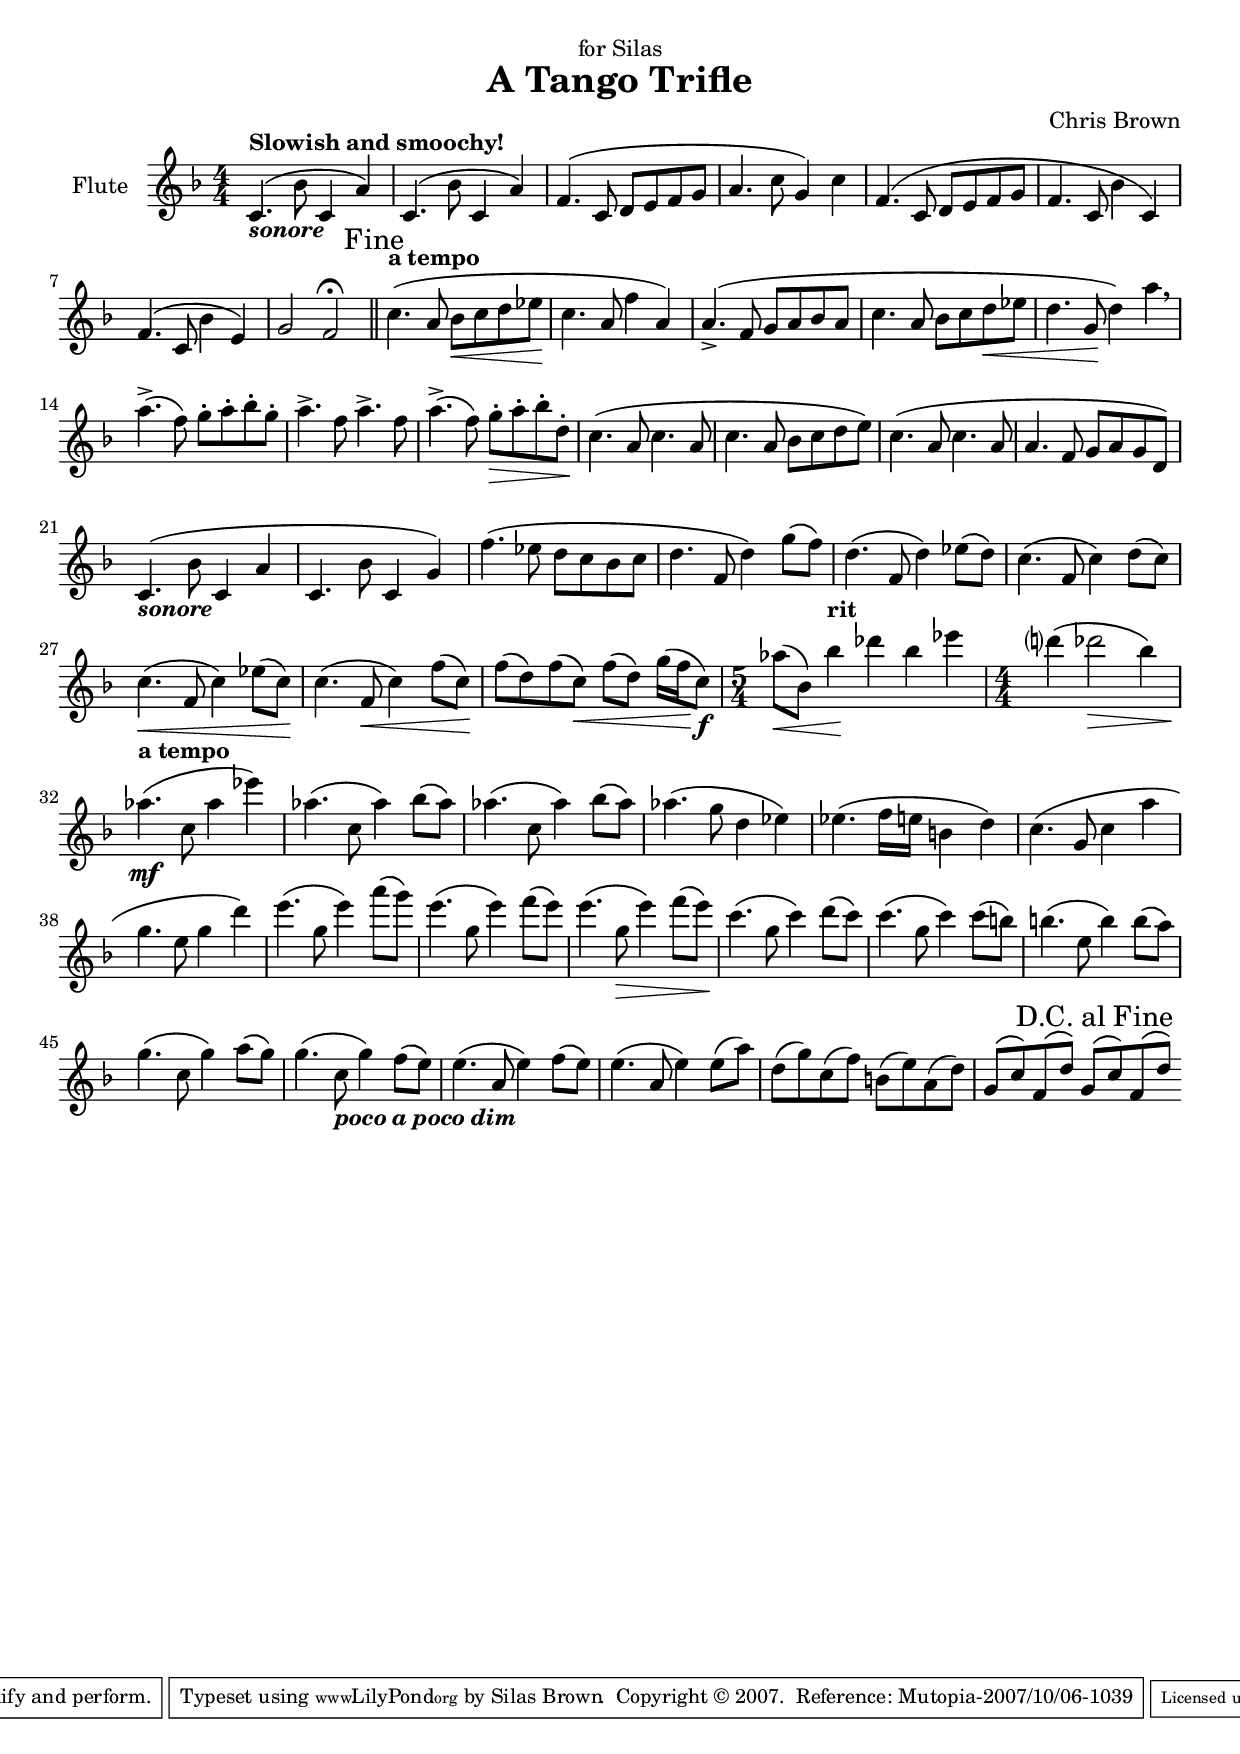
\version "2.10.10"
\header{
	title = "A Tango Trifle"
	composer = "Chris Brown"
    dedication = "for Silas"
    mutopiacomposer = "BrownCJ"
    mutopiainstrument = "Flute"
    date = "August 27, 2007"
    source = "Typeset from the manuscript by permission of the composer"
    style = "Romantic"
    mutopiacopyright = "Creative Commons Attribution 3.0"
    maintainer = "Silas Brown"
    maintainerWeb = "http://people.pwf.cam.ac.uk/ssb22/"
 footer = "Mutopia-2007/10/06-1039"
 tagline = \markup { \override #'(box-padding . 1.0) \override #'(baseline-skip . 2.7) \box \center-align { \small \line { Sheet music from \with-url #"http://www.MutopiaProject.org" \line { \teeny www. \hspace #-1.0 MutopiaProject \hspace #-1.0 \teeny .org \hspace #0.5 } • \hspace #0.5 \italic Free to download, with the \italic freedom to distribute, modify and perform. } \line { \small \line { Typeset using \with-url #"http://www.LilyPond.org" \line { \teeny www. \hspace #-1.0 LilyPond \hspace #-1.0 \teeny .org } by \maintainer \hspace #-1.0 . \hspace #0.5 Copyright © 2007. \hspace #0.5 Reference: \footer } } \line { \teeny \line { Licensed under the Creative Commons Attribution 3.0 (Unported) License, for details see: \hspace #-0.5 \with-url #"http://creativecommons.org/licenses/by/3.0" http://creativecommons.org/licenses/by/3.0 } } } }
}

#(set-global-staff-size 19.7)
piuf = \markup { \italic piu \dynamic f }
pocof = \markup { \italic poco \dynamic f }

music={
\override Score.Hairpin #'after-line-breaking = ##t
\context Staff <<
	\context Voice = Flute {
    \set Staff.instrumentName = "Flute"
	\set Staff.midiInstrument = "flute"
#(set-accidental-style 'modern-cautionary)
\override Staff.TimeSignature  #'style = #'numbered
\override Score.RehearsalMark
       #'break-visibility = #begin-of-line-invisible
	\key f \major \clef treble \phrasingSlurUp

\time 4/4 c'4. \( _\markup { \italic \bold { sonore } } ^\markup { \bold { Slowish and smoochy! } }  bes'8 c'4 a'4 \)  | c'4. \(  bes'8 c'4 a'4 \)  | f'4. \(  c'8 d'8 e'8 f'8 g'8 | a'4. c''8 g'4 \)  c''4 | f'4. \(  c'8 d'8 e'8 f'8 g'8 | 
f'4. c'8 bes'4 c'4 \)  | f'4. \(  c'8 bes'4 e'4 \)  | g'2 f'2\fermata  \mark "Fine" \bar "||"  | c''4. \( ^\markup { \bold { a tempo } }  a'8 bes'8\<  c''8 d''8 ees%{%}''8 | c''4.\!  a'8 f''4 a'4 \)  | 
a'4. \(  \accent  f'8 g'8 a'8 bes'8 a'8 | c''4. a'8 bes'8 c''8 d''8\<  ees%{%}''8 | d''4. g'8\!  d''4 \)  a''4\breathe  | a''4. \(  \accent  f''8 \)  g''8 \staccato  a''8 \staccato  bes''8 \staccato  g''8 \staccato  | a''4. \accent  f''8 a''4. \accent  f''8 | 
a''4. \(  \accent  f''8 \)  g''8 \staccato \>  a''8 \staccato  bes''8 \staccato  d''8 \staccato  | c''4. \( \!  a'8 c''4. a'8 | c''4. a'8 bes'8 c''8 d''8 e%{%}''8 \)  | c''4. \(  a'8 c''4. a'8 | a'4. f'8 g'8 a'8 g'8 d'8 \)  | 
c'4. \( _\markup { \italic \bold { sonore } }  bes'8 c'4 a'4 | c'4. bes'8 c'4 g'4 \)  | f''4. \(  ees%{%}''8 d''8 c''8 bes'8 c''8 | d''4. f'8 d''4 \)  g''8 \(  f''8 \)  | d''4. \(  f'8 d''4 \)  ees%{%}''8 \(  d''8 \)  | 
c''4. \(  f'8 c''4 \)  d''8 \(  c''8 \)  | c''4. \( \<  f'8 c''4 \)  ees%{%}''8 \(  c''8 \) \!  | c''4. \(  f'8\<  c''4 \)  f''8 \(  c''8 \) \!  | f''8 \(  d''8 \)  f''8 \(  c''8 \) \<  f''8 \(  d''8 \)  g''16 \(  f''16\!  c''8 \) \f  | \time 5/4 aes%{%}''8 \( \<  bes'8 \)  bes''4\! ^\markup { \bold { rit } }  des%{%}'''4 bes''4 ees%{%}'''4 | 
\time 4/4 d%{%}'''4 \(  des%{%}'''2\>  bes''4 \)  | aes%{%}''4. \( \mf ^\markup { \bold { a tempo } }  c''8 aes%{%}''4 ees%{%}'''4 \)  | aes%{%}''4. \(  c''8 aes%{%}''4 \)  bes''8 \(  aes%{%}''8 \)  | aes%{%}''4. \(  c''8 aes%{%}''4 \)  bes''8 \(  aes%{%}''8 \)  | aes%{%}''4. \(  g''8 d''4 ees%{%}''4 \)  | 
ees%{%}''4. \(  f''16 e''16 b%{es%}'4 d''4 \)  | c''4. \(  g'8 c''4 a%{%}''4 | g''4. e%{%}''8 g''4 d'''4 \)  | e'''4. \(  g''8 e'''4 \)  a'''8 \(  g'''8 \)  | e'''4. \(  g''8 e'''4 \)  f'''8 \(  e'''8 \)  | 
e'''4. \(  g''8\>  e'''4 \)  f'''8 \(  e'''8 \) \!  | c'''4. \(  g''8 c'''4 \)  d'''8 \(  c'''8 \)  | c'''4. \(  g''8 c'''4 \)  c'''8 \(  b%{es%}''8 \)  | b%{es%}''4. \(  e''8 b%{es%}''4 \)  b%{es%}''8 \(  a''8 \)  | 
g''4. \(  c''8 g''4 \)  a''8 \(  g''8 \)  | g''4. \(  c''8_\markup { \italic \bold { poco a poco dim } }  g''4 \)  f''8 \(  e''8 \)  | e''4. \(  a'8 e''4 \)  f''8 \(  e''8 \)  | e''4. \(  a'8 e''4 \)  e''8 \(  a''8 \)  | d''8 \(  g''8 \)  c''8 \(  f''8 \)  b%{es%}'8 \(  e''8 \)  a'8 \(  d''8 \)  | 
g'8 \(  c''8 \)  f'8 \(  d''8 \)  g'8 \(  c''8 \)  f'8 \(  d''8 \)  \once \override Score.RehearsalMark #'self-alignment-X = #right
\once \override Score.RehearsalMark #'padding = #3.0
\mark "D.C. al Fine " \bar ":|" 
}
>> } \score { \music \layout { } }
\score { \unfoldRepeats \music \midi { \context { \Score tempoWholesPerMinute = #(ly:make-moment 84 4) } } }

